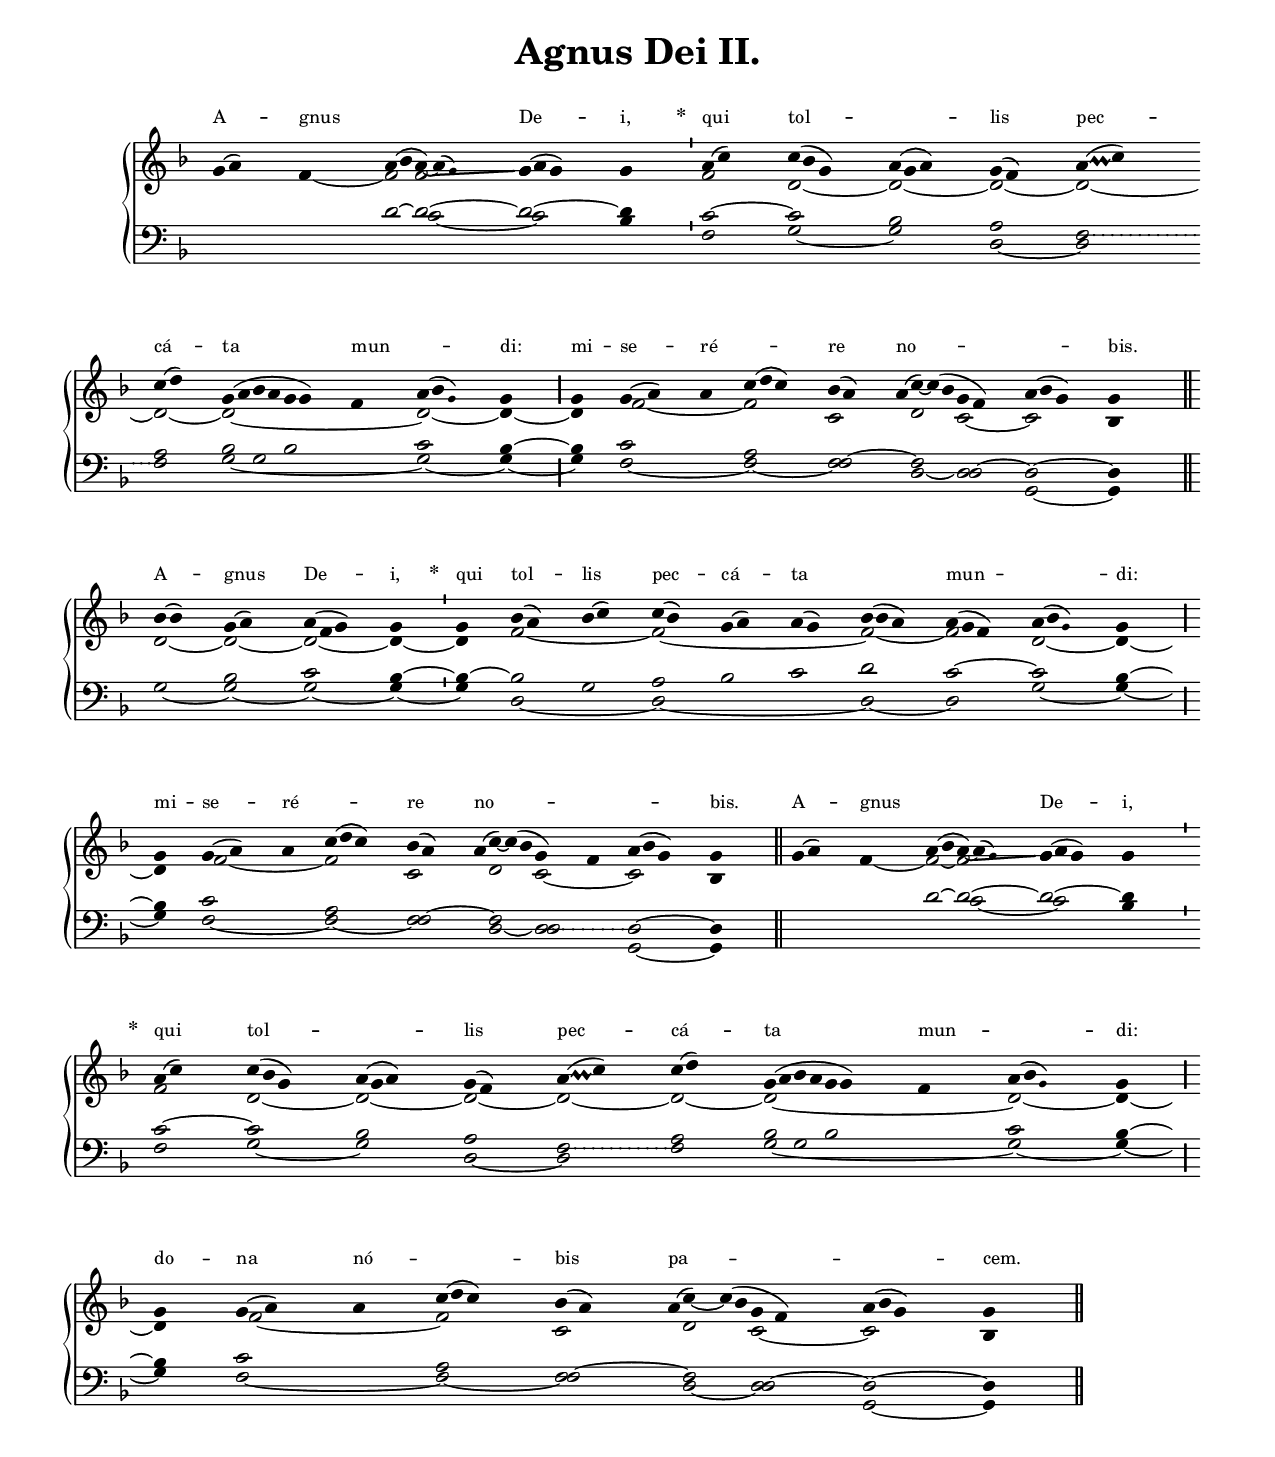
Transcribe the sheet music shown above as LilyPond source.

\version "2.18"
\include "gregorian.ly"
\include "noh2.ily"

%Page reference: page v.16
%(volume.page)

global = {
 \key g \dorian
 \cadenzaOn 
 \override Glissando #'thickness = #2.0
}

\header {
  title = \markup \center-column {"Agnus Dei II." \vspace #1 }
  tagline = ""
  composer = ""
}

\paper {
 #(include-special-characters)
  oddHeaderMarkup = \markup \fill-line {
    \line {}
    \center-column {
      \on-the-fly #first-page     " "
      \on-the-fly #not-first-page ""
    }
    \line { \on-the-fly #print-page-number-check-first \fromproperty #'page:page-number-string }
  }
  evenHeaderMarkup = \markup \fill-line {
    \line { \on-the-fly #print-page-number-check-first \fromproperty #'page:page-number-string }
    \center-column { "" }
    \line {}
  }
}

chantText = \lyricmode {
A -- gnus _ De -- i, 
\set stanza = " * " qui tol -- _ lis pec -- cá -- ta mun -- _ di: 
mi -- se -- ré -- _ re no -- _ bis. 
A -- gnus De -- i, 
\set stanza = " * " qui tol -- lis pec -- cá -- ta _ mun -- _ di: 
mi -- se -- ré -- _ re no -- _ _ bis. 
A -- gnus _ De -- i, 
\set stanza = " * " qui tol -- _ lis pec -- cá -- ta mun -- _ di: 
do -- na nó -- _ bis pa -- _ cem. }

chantMusic = {
\tieDown   g'4 ( a'4) f'4 a'4 ( bes'4 a'4) ~ a'4 ( \once \tweak #'font-size #-4 g' ) g'4 ( a'4 g'4) g'4 \divisioMinima
 a'4 ( c''4) c''4 ( bes'4 g'4) a'4 ( g'4 a'4) g'4 ( f'4) a'4 ( \quil bes' c''4) \forceBreak
 c''4 ( d''4) g'4 ( a'4 bes'4 a'4 g'4 g'4) f'4 a'4 ( bes'4 \once \tweak #'font-size #-4 g' ) g'4 \divisioMaior
 g'4 g'4 ( a'4) a'4 c''4 ( d''4 c''4) bes'4 ( a'4) a'4 ( c''4) ~ c''4 ( bes'4 g'4 f'4) a'4 ( bes'4 g'4) g'4 \finalis
 \forceBreak
 bes'4 ( bes'4) g'4 ( a'4) a'4 ( f'4 g'4) g'4 \divisioMinima
 g'4 bes'4 ( a'4) bes'4 ( c''4) c''4 ( bes'4) g'4 ( a'4) a'4 ( g'4) bes'4 ( bes'4 a'4) a'4 ( g'4 f'4) a'4 ( bes'4 \once \tweak #'font-size #-4 g' ) g'4 \divisioMaior
 \forceBreak
 g'4 g'4 ( a'4) a'4 c''4 ( d''4 c''4) bes'4 ( a'4) a'4 ( c''4) ~ c''4 ( bes'4 g'4) f'4 a'4 ( bes'4 g'4) g'4 \finalis
 g'4 ( a'4) f'4 a'4 ( bes'4 a'4) ~ a'4 ( \once \tweak #'font-size #-4 g' )
 g'4 ( a'4 g'4) g'4 \divisioMinima \forceBreak
 a'4 ( c''4) c''4 ( bes'4 g'4) a'4 ( g'4 a'4) g'4 ( f'4) a'4 ( \quil bes' c''4) c''4 ( d''4) g'4 ( a'4 bes'4 a'4 g'4 g'4) f'4 a'4 ( bes'4 \once \tweak #'font-size #-4 g' ) g'4 \divisioMaior
 \forceBreak
 g'4 g'4 ( a'4) a'4 c''4 ( d''4 c''4) bes'4 ( a'4) a'4 ( c''4) ~ c''4 ( bes'4 g'4 f'4) a'4 ( bes'4 g'4) g'4 \finalis

}

altoMusic = {
r2 f'4 ~ f'2 f'2*3/2 -\tweak Glissando.Y-offset #-0.8 \glissando g'4 a'4 g'4 g'4 \divisioMinima
f'2 d'2*3/2 ~ d'2*3/2 ~ d'2 ~ d'2*3/2 ~ d'2 ~ d'2*7/2 ~ d'2*3/2 ~ d'4 ~ \divisioMaior
d'4 f'2*3/2 ~ f'2*3/2 c'2*3/2 d'2*3/2 c'2 ~ c'2*3/2 bes4 \finalis
d'2 ~ d'2 ~ d'2*3/2 ~ d'4 ~ \divisioMinima
d'4 f'2*4/2 ~ f'2*6/2 ~ f'2*3/2 ~ f'2*3/2 d'2*3/2 ~ d'4 ~ \divisioMaior
d'4 f'2*3/2 ~ f'2*3/2 c'2*3/2 d'2*3/2 c'2 ~ c'2*3/2 bes4 \finalis
r2 f'4 ~ f'2 ~ f'2*3/2 -\tweak Glissando.Y-offset #-0.8 \glissando g'4 a'4 g'4 g'4 \divisioMinima
f'2 d'2*3/2 ~ d'2*3/2 ~ d'2 ~ d'2*3/2 ~ d'2 ~ d'2*7/2 ~ d'2*3/2 ~ d'4 ~ \divisioMaior
d'4 f'2*3/2 ~ f'2*3/2 c'2*3/2 d'2*3/2 c'2 ~ c'2*3/2 bes4 \finalis
}

tenorMusic = {
r2*3/2 d'2 ~ d'2*3/2 ~ d'2*3/2 ~ d'4 \divisioMinima
c'2 ~ c'2*3/2 bes2*3/2 a2 f2*3/2 a2 bes2 g2 bes2*3/2 c'2*3/2 bes4 ~ \divisioMaior
bes4 c'2*3/2 a2*3/2 \shiftRight f2*3/2 ~ f2*3/2 \shiftRight d2 ~ d2*3/2 ~ d4 \finalis
r2 bes2 c'2*3/2 bes4 ~ \divisioMinima
bes4 ~ bes2 g2 a2 bes2 c'2 d'2*3/2 c'2*3/2 ~ c'2*3/2 bes4 ~ \divisioMaior
bes4 c'2*3/2 a2*3/2 \shiftRight f2*3/2 ~ f2*3/2 \shiftRight d2 d2*3/2 ~ d4 \finalis
r2*3/2 d'2 ~ d'2*3/2 ~ d'2*3/2 ~ d'4 \divisioMinima
c'2 ~ c'2*3/2 bes2*3/2 a2 f2*3/2 a2 bes2 g2 bes2*3/2 c'2*3/2 bes4 ~ \divisioMaior
bes4 c'2*3/2 a2*3/2 \shiftRight f2*3/2 ~ f2*3/2 \shiftRight d2 ~ d2*3/2 ~ d4 \finalis
}

bassMusic = {
r2*5/2 c'2*3/2 ~ c'2*3/2 bes4 \divisioMinima
f2 g2*3/2 ~ g2*3/2 d2 ~ d2*3/2 f2 g2*7/2 ~ g2*3/2 ~ g4 ~ \divisioMaior
g4 f2*3/2 ~ f2*3/2 ~ f2*3/2 d2*3/2 ~ d2 g,2*3/2 ~ g,4 \finalis
g2 ~ g2 ~ g2*3/2 ~ g4 ~ \divisioMinima
g4 d2*4/2 ~ d2*6/2 ~ d2*3/2 ~ d2*3/2 g2*3/2 ~ g4 ~ \divisioMaior
g4 f2*3/2 ~ f2*3/2 ~ f2*3/2 d2*3/2 ~ d2 g,2*3/2 ~ g,4 \finalis
r2*5/2 c'2*3/2 ~ c'2*3/2 bes4 \divisioMinima
f2 g2*3/2 ~ g2*3/2 d2 ~ d2*3/2 f2 g2*7/2 ~ g2*3/2 ~ g4 ~ \divisioMaior
g4 f2*3/2 ~ f2*3/2 ~ f2*3/2 d2*3/2 ~ d2 g,2*3/2 ~ g,4 \finalis
}

voiceLines = {
\voiceLineStyle


s2*22/2
\allowVoiceLineBreak
\voiceLine "down" "down" f2*3/2 f2*1/2


s2*73/2
\allowVoiceLineBreak
\voiceLine "down" "down" d2*2/2 d2*1/2


s2*25/2
\allowVoiceLineBreak
\voiceLine "down" "down" f2*3/2 f2*1/2


}

\score{
  <<
    \new Lyrics
    \new GrandStaff <<
      \set GrandStaff.autoBeaming = ##f
      \set GrandStaff.instrumentName = \markup \center-column {
        ""
      }
      \new Staff = up <<
        \new Voice = "chant" {
          \voiceOne \global \chantMusic
        }
        \new Voice {
          \voiceTwo \global \altoMusic
        }
      >>

      \new Staff = down <<
        \clef bass
        \new Voice {
          \voiceOne \global \tenorMusic
        }
        \new Voice {
          \voiceTwo \global \bassMusic
        }
	\new Voice {
        \voiceThree \global \voiceLines
        }
      >>
    >>
    \context Lyrics {
      \lyricsto chant {
      \chantText
    }
    }
  >>
  \layout{
  }
  
}
